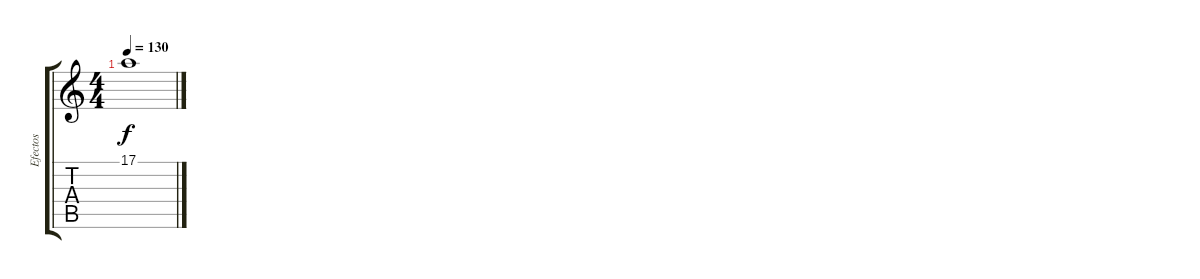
\track ("Efectos" "Efectos") {instrument glockenspiel}
\staff {score tabs}
\tuning (E4 B3 G3 D3 A2 E2) {hide}
\ts (4 4)
\tempo 130
\clef g2
\ks c
17.1.1{dy f}
